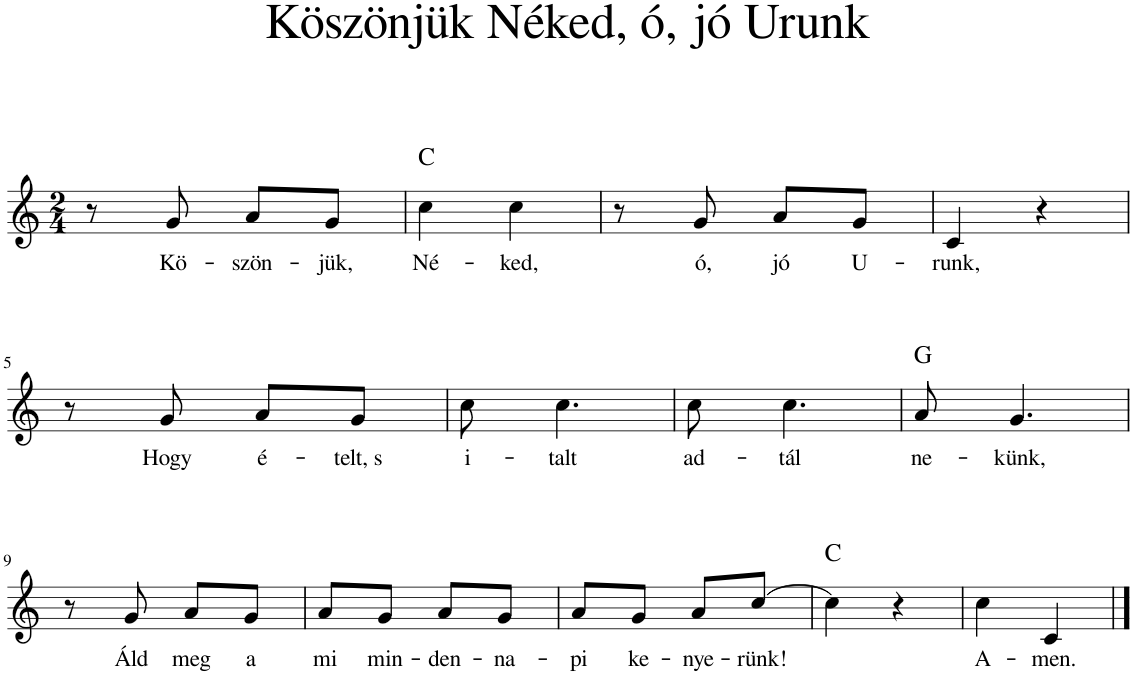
**kern	**text	**harte
*part1	*part1	*part1
*staff1	*staff1	*
*I"Piano	*	*
*I'Pno	*	*
*clefG2	*	*
*k[]	*	*
*M2/4	*	*
=1	=1	=1
8r	.	.
!	!LO:LY:b	!
8g/	Kö-	.
!	!LO:LY:b	!
8a/L	-szön-	.
!	!LO:LY:b	!
8g/J	-jük,	.
=2	=2	=2
!	!LO:LY:b	!
4cc\	Né-	C:maj
!	!LO:LY:b	!
4cc\	-ked,	.
=3	=3	=3
8r	.	.
!	!LO:LY:b	!
8g/	ó,	.
!	!LO:LY:b	!
8a/L	jó	.
!	!LO:LY:b	!
8g/J	U-	.
=4	=4	=4
!	!LO:LY:b	!
4c/	-runk,	.
4r	.	.
!!LO:LB:g=z
=5	=5	=5
8r	.	.
!	!LO:LY:b	!
8g/	Hogy	.
!	!LO:LY:b	!
8a/L	é-	.
!	!LO:LY:b	!
8g/J	-telt, s	.
=6	=6	=6
!	!LO:LY:b	!
8cc\	i-	.
!	!LO:LY:b	!
4.cc\	-talt	.
=7	=7	=7
!	!LO:LY:b	!
8cc\	ad-	.
!	!LO:LY:b	!
4.cc\	-tál	.
=8	=8	=8
!	!LO:LY:b	!
8a/	ne-	G:maj
!	!LO:LY:b	!
4.g/	-künk,	.
!!LO:LB:g=z
=9	=9	=9
8r	.	.
!	!LO:LY:b	!
8g/	Áld	.
!	!LO:LY:b	!
8a/L	meg	.
!	!LO:LY:b	!
8g/J	a	.
=10	=10	=10
!	!LO:LY:b	!
8a/L	mi	.
!	!LO:LY:b	!
8g/J	min-	.
!	!LO:LY:b	!
8a/L	-den-	.
!	!LO:LY:b	!
8g/J	-na-	.
=11	=11	=11
!	!LO:LY:b	!
8a/L	-pi	.
!	!LO:LY:b	!
8g/J	ke-	.
!	!LO:LY:b	!
8a/L	-nye-	.
!	!LO:LY:b	!
[8cc/J	-rünk!	.
=12	=12	=12
4cc\]	.	C:maj
4r	.	.
=13	=13	=13
!	!LO:LY:b	!
4cc\	A-	.
!	!LO:LY:b	!
4c/	-men.	.
==	==	==
*-	*-	*-
